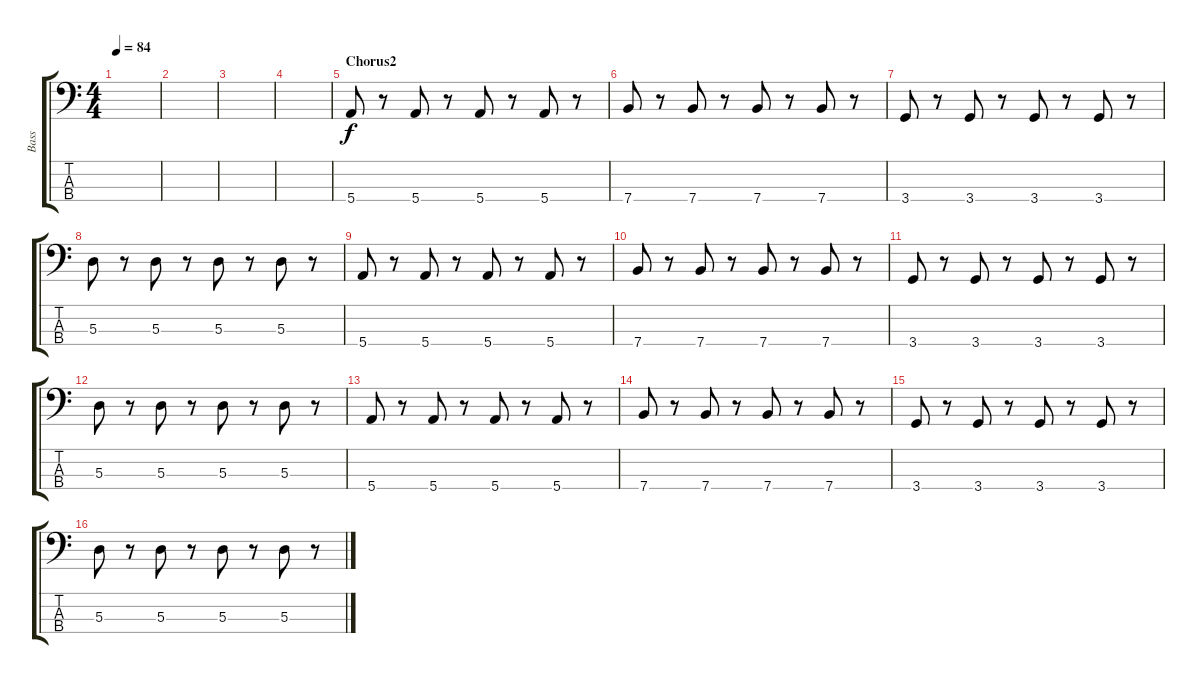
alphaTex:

\track ("Bass" "Bass") {instrument synthbass2}
\staff {score tabs}
\tuning (G2 D2 A1 E1) {hide}
\ts (4 4)
\tempo 84
\clef f4
\ks c
|
|
|
|
\section ("" "Chorus2")
5.4.8 r.8 5.4.8 r.8 5.4.8 r.8 5.4.8 r.8 |
7.4.8 r.8 7.4.8 r.8 7.4.8 r.8 7.4.8 r.8 |
3.4.8 r.8 3.4.8 r.8 3.4.8 r.8 3.4.8 r.8 |
5.3.8 r.8 5.3.8 r.8 5.3.8 r.8 5.3.8 r.8 |
5.4.8 r.8 5.4.8 r.8 5.4.8 r.8 5.4.8 r.8 |
7.4.8 r.8 7.4.8 r.8 7.4.8 r.8 7.4.8 r.8 |
3.4.8 r.8 3.4.8 r.8 3.4.8 r.8 3.4.8 r.8 |
5.3.8 r.8 5.3.8 r.8 5.3.8 r.8 5.3.8 r.8 |
5.4.8 r.8 5.4.8 r.8 5.4.8 r.8 5.4.8 r.8 |
7.4.8 r.8 7.4.8 r.8 7.4.8 r.8 7.4.8 r.8 |
3.4.8 r.8 3.4.8 r.8 3.4.8 r.8 3.4.8 r.8 |
5.3.8 r.8 5.3.8 r.8 5.3.8 r.8 5.3.8 r.8
